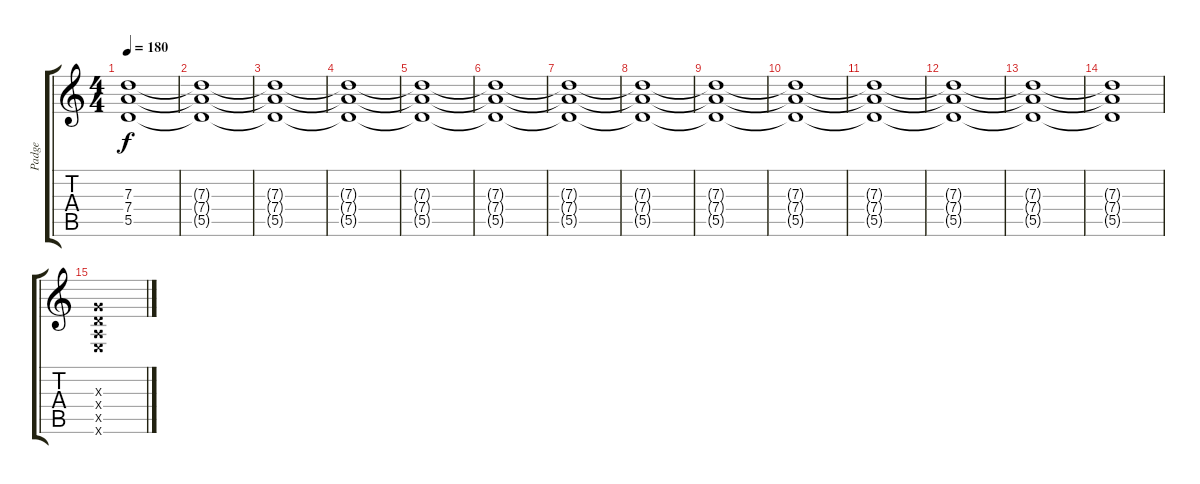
\track ("Padge" "Padge") {instrument acousticguitarsteel}
\staff {score tabs}
\tuning (E4 B3 G3 D3 A2 E2) {hide}
\ts (4 4)
\tempo 180
\clef g2
\ks c
(7.3{t} 7.4{t} 5.5{t}).1{dy f} |
(7.3{t} 7.4{t} 5.5{t}).1 |
(7.3{t} 7.4{t} 5.5{t}).1 |
(7.3{t} 7.4{t} 5.5{t}).1 |
(7.3{t} 7.4{t} 5.5{t}).1 |
(7.3{t} 7.4{t} 5.5{t}).1{volume 8} |
(7.3{t} 7.4{t} 5.5{t}).1 |
(7.3{t} 7.4{t} 5.5{t}).1 |
(7.3{t} 7.4{t} 5.5{t}).1 |
(7.3{t} 7.4{t} 5.5{t}).1 |
(7.3{t} 7.4{t} 5.5{t}).1 |
(7.3{t} 7.4{t} 5.5{t}).1 |
(7.3{t} 7.4{t} 5.5{t}).1 |
(7.3{t} 7.4{t} 5.5{t}).1 |
(0.3{x} 0.4{x} 0.5{x} 0.6{x}).1{volume 16}
